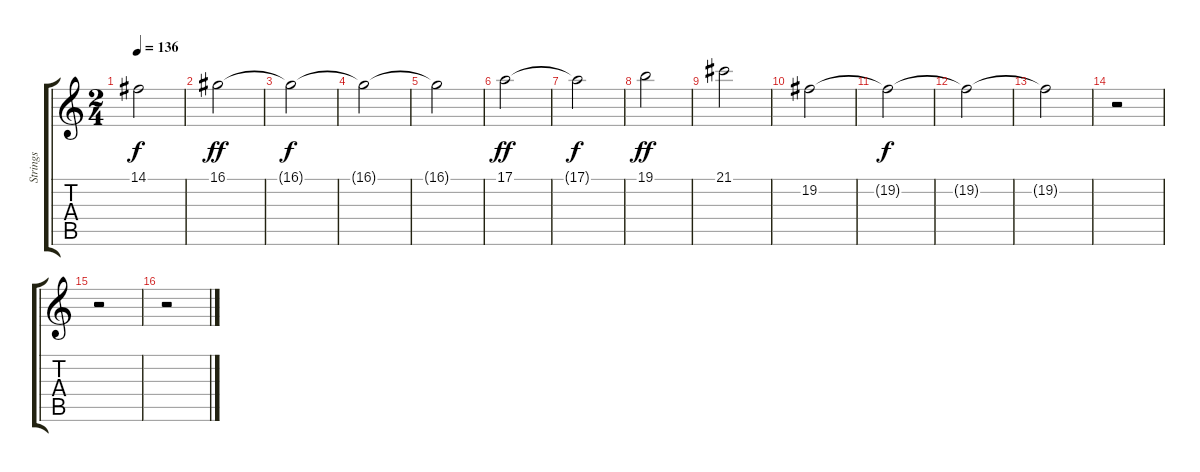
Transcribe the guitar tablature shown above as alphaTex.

\track ("Strings" "Strings") {instrument stringensemble1}
\staff {score tabs}
\tuning (E4 B3 G3 D3 A2 E2) {hide}
\ts (2 4)
\tempo 136
\clef g2
\ks c
14.1{t}.2{dy f} |
16.1.2{dy ff} |
16.1{t}.2{dy f} |
16.1{t}.2 |
16.1{t}.2 |
17.1.2{dy ff} |
17.1{t}.2{dy f} |
19.1.2{dy ff} |
21.1.2 |
19.2.2 |
19.2{t}.2{dy f} |
19.2{t}.2 |
19.2{t}.2 |
r.2 |
r.2 |
r.2
